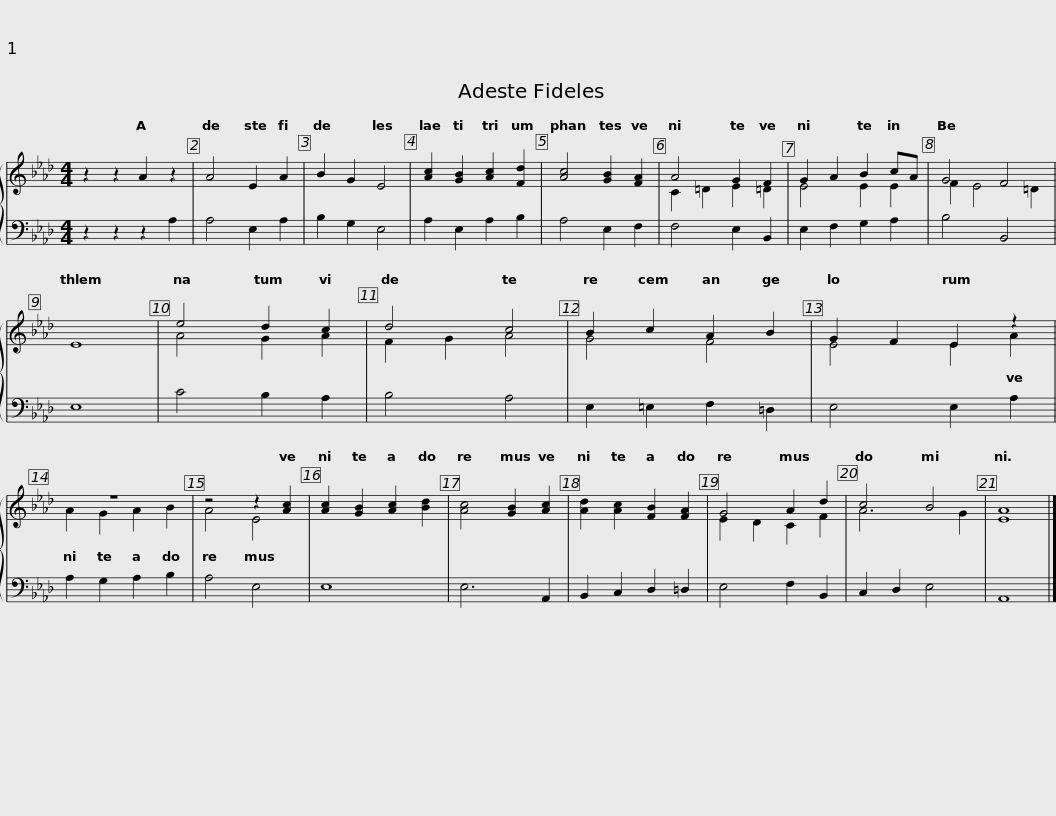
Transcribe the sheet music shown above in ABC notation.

X:1
%%score { ( 1 3 ) | 2 }
L:1/8
M:4/4
I:linebreak $
K:Ab
V:1 treble
V:3 treble
V:2 bass
V:1
 z2 z2 A2 z2 | A4 E2 A2 | B2 G2 E4 | [Ac]2 [GB]2 [Ac]2 [Fd]2 | [Ac]4 [GB]2 [FA]2 | %5
 A4 G2 F2 | G2 A2 B2 cA |$ G4 F4 | E8 | e4 d2 c2 | %10
 d4 c4 | B2 c2 A2 B2 | G2 F2 E2 z2 | z8 |$ z4 z2 [Ac]2 | %15
 [Ac]2 [GB]2 [Ac]2 [Bd]2 | [Ac]4 [GB]2 [Ac]2 | [Ad]2 [Ac]2 [FB]2 [FA]2 | G4 A2 d2 | c4 B4 | %20
 A8 |] %21
V:2
 z2 z2 z2 A,2 | A,4 E,2 A,2 | B,2 G,2 E,4 | A,2 E,2 A,2 B,2 | A,4 E,2 F,2 | %5
 F,4 E,2 B,,2 | E,2 F,2 G,2 A,2 |$ B,4 B,,4 | E,8 | C4 B,2 A,2 | %10
 B,4 A,4 | E,2 =E,2 F,2 =D,2 | E,4 E,2 A,2 | A,2 G,2 A,2 B,2 |$ A,4 E,4 | %15
 E,8 | E,6 A,,2 | B,,2 C,2 D,2 =D,2 | E,4 F,2 B,,2 | C,2 D,2 E,4 | %20
 A,,8 |] %21
V:3
 x8 | x8 | x8 | x8 | x8 | %5
 C2 =D2 E2 =D2 | E4 E2 E2 |$ F2 E4 =D2 | x8 | A4 G2 A2 | %10
 F2 G2 A4 | G4 F4 | E4 E2 A2 | A2 G2 A2 B2 |$ A4 E4 | %15
 x8 | x8 | x8 | E2 D2 C2 F2 | A6 G2 | %20
 E8 |] %21
